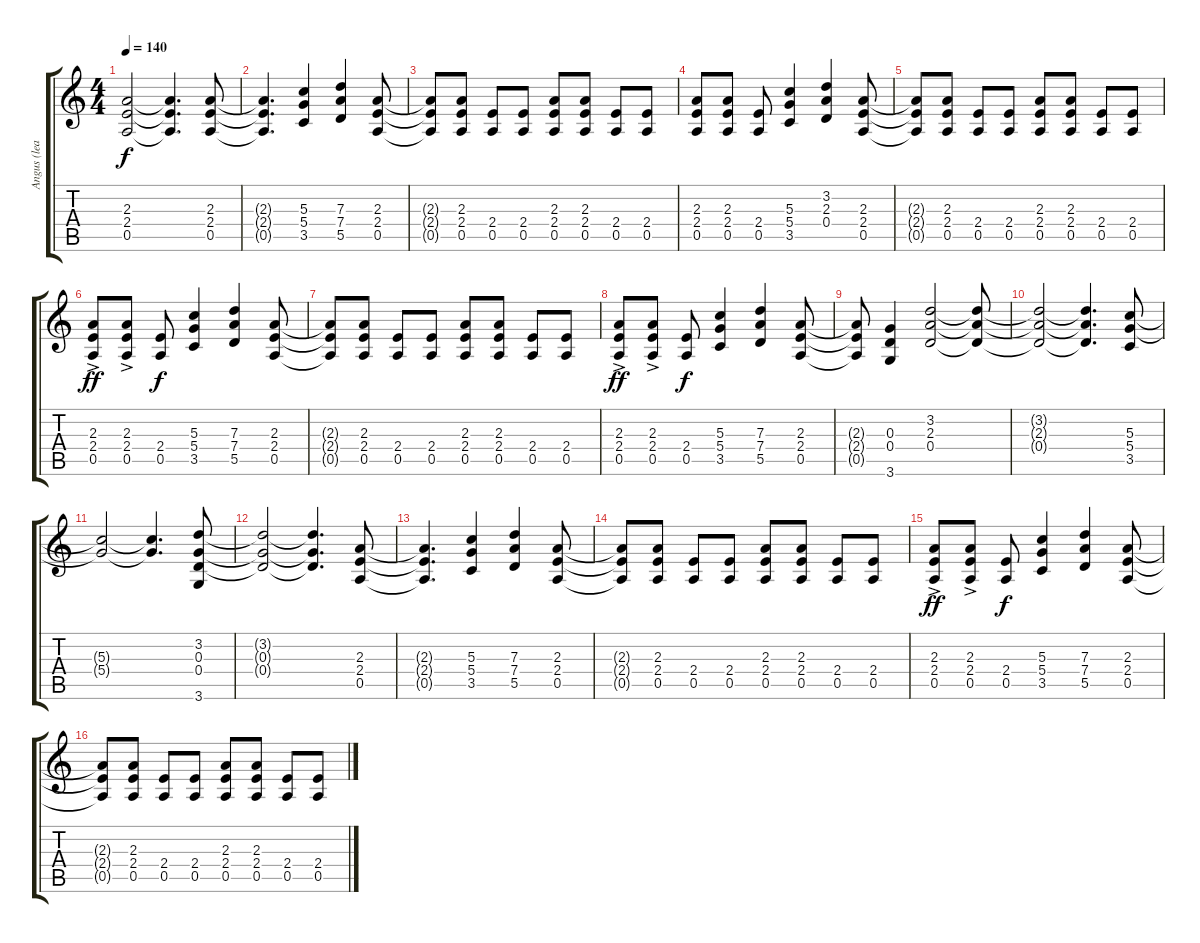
\track ("Angus (lead)" "Angus (lea") {instrument overdrivenguitar}
\staff {score tabs}
\tuning (E4 B3 G3 D3 A2 E2) {hide}
\ts (4 4)
\tempo 140
\clef g2
\ks c
(2.3{t} 2.4{t} 0.5{t}).2{dy f} (2.3{t} 2.4{t} 0.5{t}).4{d} (2.3 2.4 0.5).8 |
(2.3{t} 2.4{t} 0.5{t}).4{d} (5.3 5.4 3.5).4 (7.3 7.4 5.5).4 (2.3 2.4 0.5).8 |
(2.3{t} 2.4{t} 0.5{t}).8 (2.3 2.4 0.5).8 (2.4 0.5).8 (2.4 0.5).8 (2.3 2.4 0.5).8 (2.3 2.4 0.5).8 (2.4 0.5).8 (2.4 0.5).8 |
(2.3 2.4 0.5).8 (2.3 2.4 0.5).8 (2.4 0.5).8 (5.3 5.4 3.5).4 (3.2 2.3 0.4).4 (2.3 2.4 0.5).8 |
(2.3{t} 2.4{t} 0.5{t}).8 (2.3 2.4 0.5).8 (2.4 0.5).8 (2.4 0.5).8 (2.3 2.4 0.5).8 (2.3 2.4 0.5).8 (2.4 0.5).8 (2.4 0.5).8 |
(2.3 2.4{ac} 0.5{ac}).8{dy ff} (2.3 2.4{ac} 0.5{ac}).8 (2.4 0.5).8{dy f} (5.3 5.4 3.5).4 (7.3 7.4 5.5).4 (2.3 2.4 0.5).8 |
(2.3{t} 2.4{t} 0.5{t}).8 (2.3 2.4 0.5).8 (2.4 0.5).8 (2.4 0.5).8 (2.3 2.4 0.5).8 (2.3 2.4 0.5).8 (2.4 0.5).8 (2.4 0.5).8 |
(2.3 2.4{ac} 0.5{ac}).8{dy ff} (2.3 2.4{ac} 0.5{ac}).8 (2.4 0.5).8{dy f} (5.3 5.4 3.5).4 (7.3 7.4 5.5).4 (2.3 2.4 0.5).8 |
(2.3{t} 2.4{t} 0.5{t}).8 (0.3 0.4 3.6).4 (3.2 2.3 0.4).2 (3.2{t} 2.3{t} 0.4{t}).8 |
(3.2{t} 2.3{t} 0.4{t}).2 (3.2{t} 2.3{t} 0.4{t}).4{d} (5.3 5.4 3.5).8 |
(5.3{t} 5.4{t}).2 (5.3{t} 5.4{t}).4{d} (3.2 0.3 0.4 3.6).8 |
(3.2{t} 0.3{t} 0.4{t}).2 (3.2{t} 0.3{t} 0.4{t}).4{d} (2.3 2.4 0.5).8 |
(2.3{t} 2.4{t} 0.5{t}).4{d} (5.3 5.4 3.5).4 (7.3 7.4 5.5).4 (2.3 2.4 0.5).8 |
(2.3{t} 2.4{t} 0.5{t}).8 (2.3 2.4 0.5).8 (2.4 0.5).8 (2.4 0.5).8 (2.3 2.4 0.5).8 (2.3 2.4 0.5).8 (2.4 0.5).8 (2.4 0.5).8 |
(2.3 2.4{ac} 0.5{ac}).8{dy ff} (2.3 2.4{ac} 0.5{ac}).8 (2.4 0.5).8{dy f} (5.3 5.4 3.5).4 (7.3 7.4 5.5).4 (2.3 2.4 0.5).8 |
(2.3{t} 2.4{t} 0.5{t}).8 (2.3 2.4 0.5).8 (2.4 0.5).8 (2.4 0.5).8 (2.3 2.4 0.5).8 (2.3 2.4 0.5).8 (2.4 0.5).8 (2.4 0.5).8
